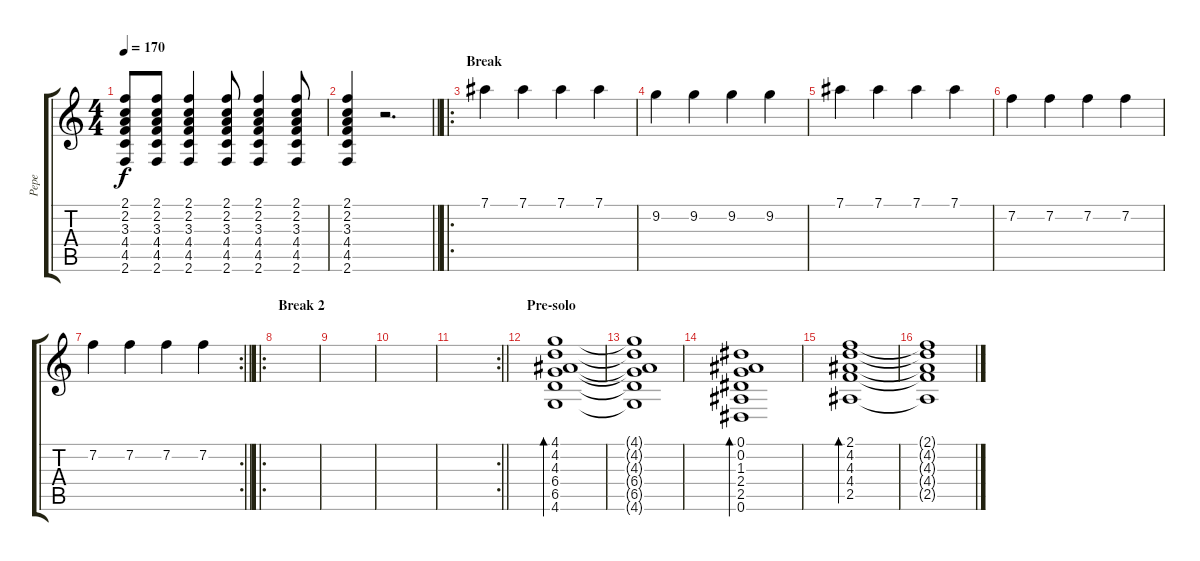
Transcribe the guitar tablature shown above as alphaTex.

\track ("Pepe" "Pepe") {instrument acousticguitarsteel}
\staff {score tabs}
\tuning (Eb4 Bb3 Gb3 Db3 Ab2 Eb2) {hide}
\ts (4 4)
\tempo 170
\clef g2
\ks c
(2.1 2.2 3.3 4.4 4.5 2.6).8{dy f} (2.1 2.2 3.3 4.4 4.5 2.6).8 (2.1 2.2 3.3 4.4 4.5 2.6).4 (2.1 2.2 3.3 4.4 4.5 2.6).8 (2.1 2.2 3.3 4.4 4.5 2.6).4 (2.1 2.2 3.3 4.4 4.5 2.6).8 |
\barLineRight lightlight
(2.1 2.2 3.3 4.4 4.5 2.6).4 r.2{d} |
\ro
\section ("" "Break")
7.1.4 7.1.4 7.1.4 7.1.4 |
9.2.4 9.2.4 9.2.4 9.2.4 |
7.1.4 7.1.4 7.1.4 7.1.4 |
7.2.4 7.2.4 7.2.4 7.2.4 |
\rc 2
\barLineRight lightlight
7.2.4 7.2.4 7.2.4 7.2.4 |
\ro
\section ("" "Break 2")
|
|
|
\rc 2
\barLineRight lightlight
|
\section ("" "Pre-solo")
(4.1 4.2 4.3 6.4 6.5 4.6).1{bd 60} |
(4.1{t} 4.2{t} 4.3{t} 6.4{t} 6.5{t} 4.6{t}).1 |
(0.1 0.2 1.3 2.4 2.5 0.6).1{bd 60} |
(2.1 4.2 4.3 4.4 2.5).1{bd 60} |
(2.1{t} 4.2{t} 4.3{t} 4.4{t} 2.5{t}).1
